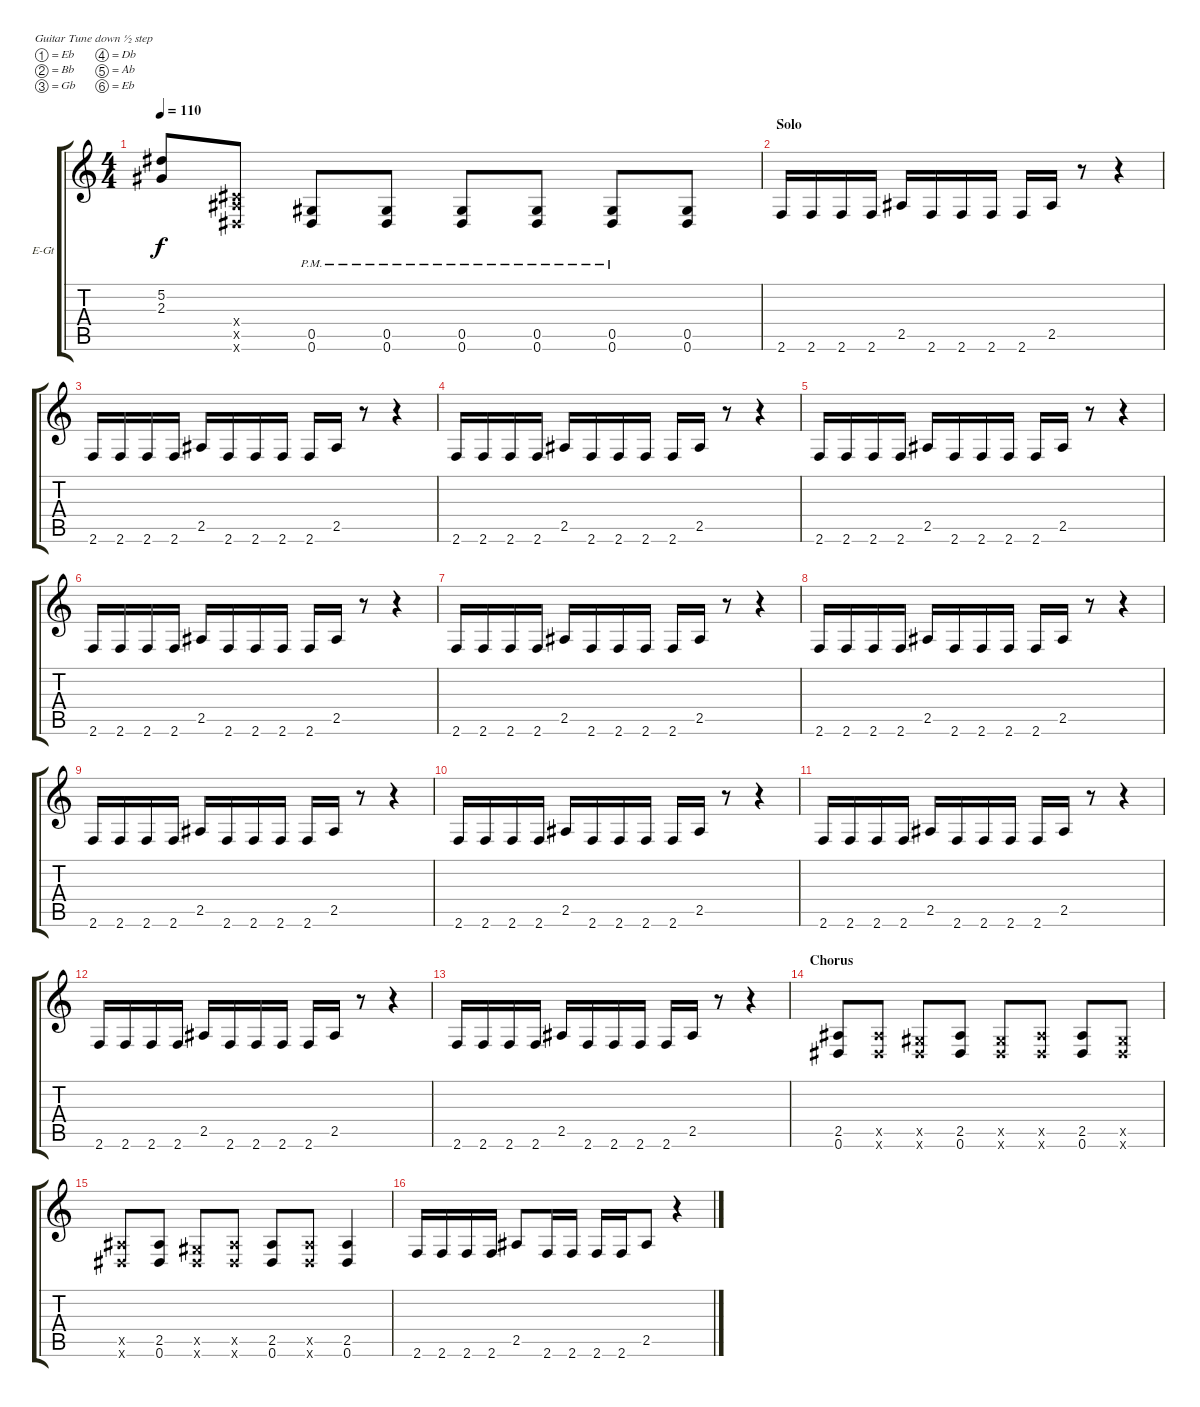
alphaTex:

\bracketExtendMode groupsimilarinstruments
\firstSystemTrackNameOrientation horizontal
\otherSystemsTrackNameOrientation horizontal
\track ("Nick Catanese" "E-Gt") {instrument overdrivenguitar}
\staff {score tabs}
\tuning (Eb4 Bb3 Gb3 Db3 Ab2 Eb2)
\ts (4 4)
\tempo 110
\clef g2
\ks c
(5.2{t} 2.3{t}).8{dy f} (0.4{x} 2.5{x} 0.6{x}).8 (0.5{pm} 0.6{pm}).8 (0.5{pm} 0.6{pm}).8 (0.5{pm} 0.6{pm}).8 (0.5{pm} 0.6{pm}).8 (0.5{pm} 0.6{pm}).8 (0.5 0.6).8 |
\section ("" "Solo")
2.6.16 2.6.16 2.6.16 2.6.16 2.5.16 2.6.16 2.6.16 2.6.16 2.6.16 2.5.16 r.8 r.4 |
2.6.16 2.6.16 2.6.16 2.6.16 2.5.16 2.6.16 2.6.16 2.6.16 2.6.16 2.5.16 r.8 r.4 |
2.6.16 2.6.16 2.6.16 2.6.16 2.5.16 2.6.16 2.6.16 2.6.16 2.6.16 2.5.16 r.8 r.4 |
2.6.16 2.6.16 2.6.16 2.6.16 2.5.16 2.6.16 2.6.16 2.6.16 2.6.16 2.5.16 r.8 r.4 |
2.6.16 2.6.16 2.6.16 2.6.16 2.5.16 2.6.16 2.6.16 2.6.16 2.6.16 2.5.16 r.8 r.4 |
2.6.16 2.6.16 2.6.16 2.6.16 2.5.16 2.6.16 2.6.16 2.6.16 2.6.16 2.5.16 r.8 r.4 |
2.6.16 2.6.16 2.6.16 2.6.16 2.5.16 2.6.16 2.6.16 2.6.16 2.6.16 2.5.16 r.8 r.4 |
2.6.16 2.6.16 2.6.16 2.6.16 2.5.16 2.6.16 2.6.16 2.6.16 2.6.16 2.5.16 r.8 r.4 |
2.6.16 2.6.16 2.6.16 2.6.16 2.5.16 2.6.16 2.6.16 2.6.16 2.6.16 2.5.16 r.8 r.4 |
2.6.16 2.6.16 2.6.16 2.6.16 2.5.16 2.6.16 2.6.16 2.6.16 2.6.16 2.5.16 r.8 r.4 |
2.6.16 2.6.16 2.6.16 2.6.16 2.5.16 2.6.16 2.6.16 2.6.16 2.6.16 2.5.16 r.8 r.4 |
2.6.16 2.6.16 2.6.16 2.6.16 2.5.16 2.6.16 2.6.16 2.6.16 2.6.16 2.5.16 r.8 r.4 |
\section ("" "Chorus")
(2.5 0.6).8 (2.5{x} 0.6{x}).8 (0.5{x} 0.6{x}).8 (2.5 0.6).8 (0.5{x} 0.6{x}).8 (2.5{x} 0.6{x}).8 (2.5 0.6).8 (0.5{x} 0.6{x}).8 |
(2.5{x} 0.6{x}).8 (2.5 0.6).8 (0.5{x} 0.6{x}).8 (2.5{x} 0.6{x}).8 (2.5 0.6).8 (2.5{x} 0.6{x}).8 (2.5 0.6).4 |
2.6.16 2.6.16 2.6.16 2.6.16 2.5.8 2.6.16 2.6.16 2.6.16 2.6.16 2.5.8 r.4
